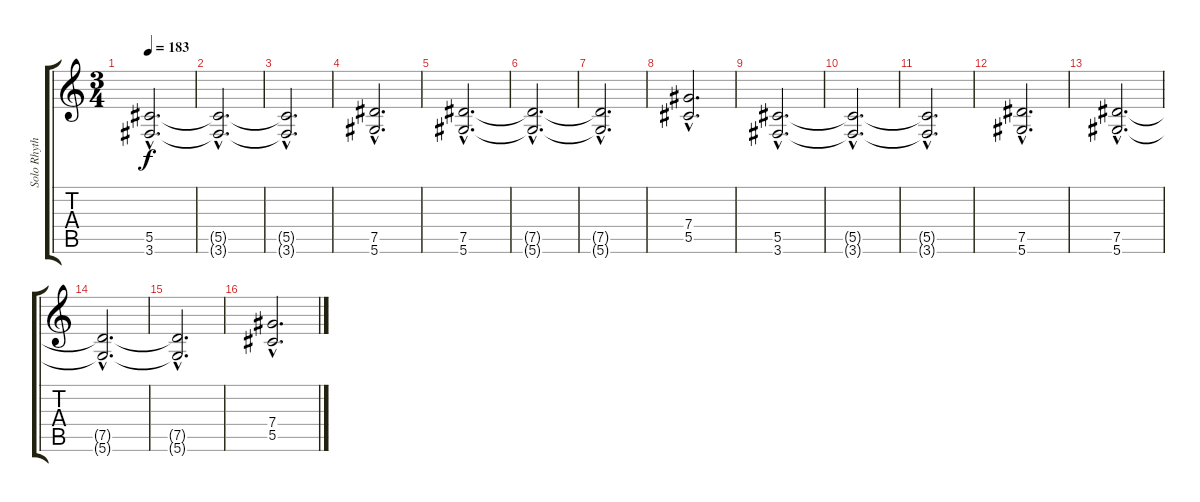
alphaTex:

\track ("Solo Rhythm" "Solo Rhyth") {instrument distortionguitar}
\staff {score tabs}
\tuning (Eb4 Bb3 Gb3 Db3 Ab2 Eb2) {hide}
\ts (3 4)
\tempo 183
\clef g2
\ks c
(5.5{hac} 3.6{hac}).2{d dy f} |
(5.5{hac t} 3.6{hac t}).2{d} |
(5.5{hac t} 3.6{hac t}).2{d} |
(7.5{hac} 5.6{hac}).2{d} |
(7.5{hac} 5.6{hac}).2{d} |
(7.5{hac t} 5.6{hac t}).2{d} |
(7.5{hac t} 5.6{hac t}).2{d} |
(7.4{hac} 5.5{hac}).2{d} |
(5.5{hac} 3.6{hac}).2{d} |
(5.5{hac t} 3.6{hac t}).2{d} |
(5.5{hac t} 3.6{hac t}).2{d} |
(7.5{hac} 5.6{hac}).2{d} |
(7.5{hac} 5.6{hac}).2{d} |
(7.5{hac t} 5.6{hac t}).2{d} |
(7.5{hac t} 5.6{hac t}).2{d} |
(7.4{hac} 5.5{hac}).2{d}
